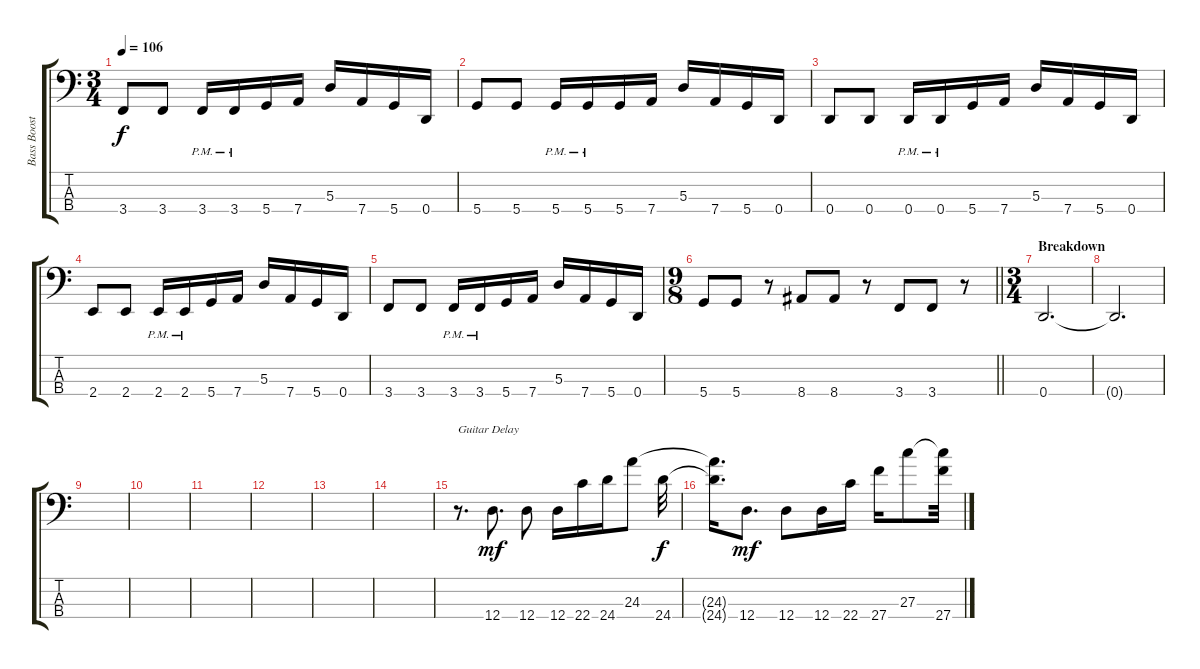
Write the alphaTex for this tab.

\track ("Bass Boost" "Bass Boost") {instrument electricbasspick}
\staff {score tabs}
\tuning (G2 D2 A1 D1) {hide}
\ts (3 4)
\tempo 106
\clef f4
\ks c
3.4.8{dy f} 3.4.8 3.4{pm}.16 3.4{pm}.16 5.4.16 7.4.16 5.3.16 7.4.16 5.4.16 0.4.16 |
5.4.8 5.4.8 5.4{pm}.16 5.4{pm}.16 5.4.16 7.4.16 5.3.16 7.4.16 5.4.16 0.4.16 |
0.4.8 0.4.8 0.4{pm}.16 0.4{pm}.16 5.4.16 7.4.16 5.3.16 7.4.16 5.4.16 0.4.16 |
2.4.8 2.4.8 2.4{pm}.16 2.4{pm}.16 5.4.16 7.4.16 5.3.16 7.4.16 5.4.16 0.4.16 |
3.4.8 3.4.8 3.4{pm}.16 3.4{pm}.16 5.4.16 7.4.16 5.3.16 7.4.16 5.4.16 0.4.16 |
\ts (9 8)
\barLineRight lightlight
5.4.8 5.4.8 r.8 8.4.8 8.4.8 r.8 3.4.8 3.4.8 r.8 |
\ts (3 4)
\section ("" "Breakdown")
0.4.2{d} |
0.4{t}.2{d} |
|
|
|
|
|
|
r.8{d txt "Guitar Delay" volume 12 instrument electricguitarclean} 12.4.8{d dy mf} 12.4.8 12.4.16 22.4.16 24.4.16 24.3.8 24.4.32{dy f} |
(24.3{t} 24.4{t}).16{d} 12.4.8{d dy mf} 12.4.8 12.4.16 22.4.16 27.4.16 27.3.8 (27.3{t} 27.4).32
